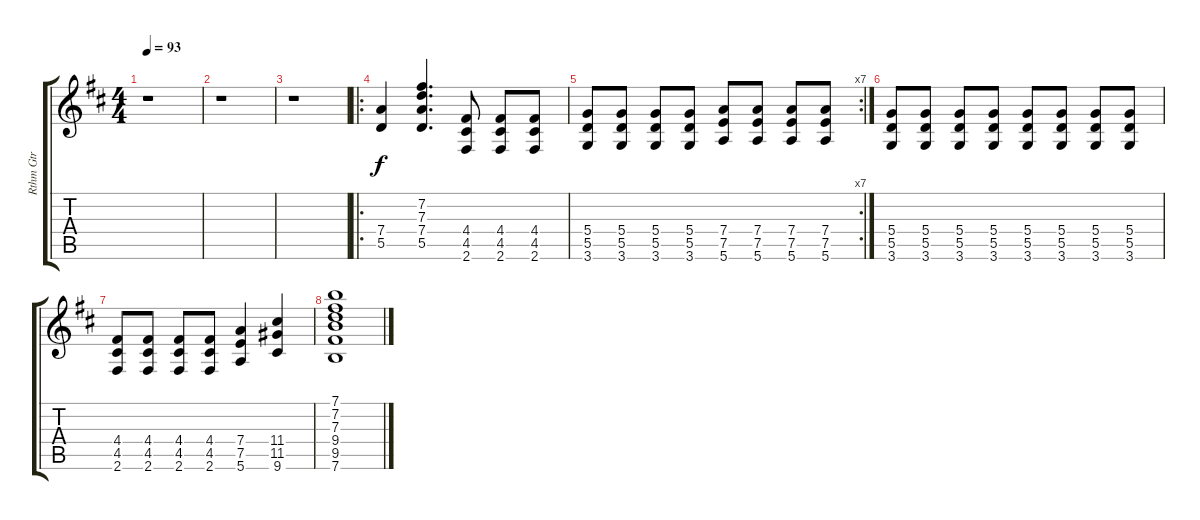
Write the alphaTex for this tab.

\track ("Rthm Gtr" "Rthm Gtr") {instrument distortionguitar}
\staff {score tabs}
\tuning (E4 B3 G3 D3 A2 E2) {hide}
\ts (4 4)
\tempo 93
\clef g2
\ks d
r.1{dy f} |
r.1 |
r.1 |
\ro
(7.4 5.5).4 (7.2 7.3 7.4 5.5).4{d} (4.4 4.5 2.6).8 (4.4 4.5 2.6).8 (4.4 4.5 2.6).8 |
\rc 7
(5.4 5.5 3.6).8 (5.4 5.5 3.6).8 (5.4 5.5 3.6).8 (5.4 5.5 3.6).8 (7.4 7.5 5.6).8 (7.4 7.5 5.6).8 (7.4 7.5 5.6).8 (7.4 7.5 5.6).8 |
(5.4 5.5 3.6).8 (5.4 5.5 3.6).8 (5.4 5.5 3.6).8 (5.4 5.5 3.6).8 (5.4 5.5 3.6).8 (5.4 5.5 3.6).8 (5.4 5.5 3.6).8 (5.4 5.5 3.6).8 |
(4.4 4.5 2.6).8 (4.4 4.5 2.6).8 (4.4 4.5 2.6).8 (4.4 4.5 2.6).8 (7.4 7.5 5.6).4 (11.4 11.5 9.6).4 |
(7.1 7.2 7.3 9.4 9.5 7.6).1
